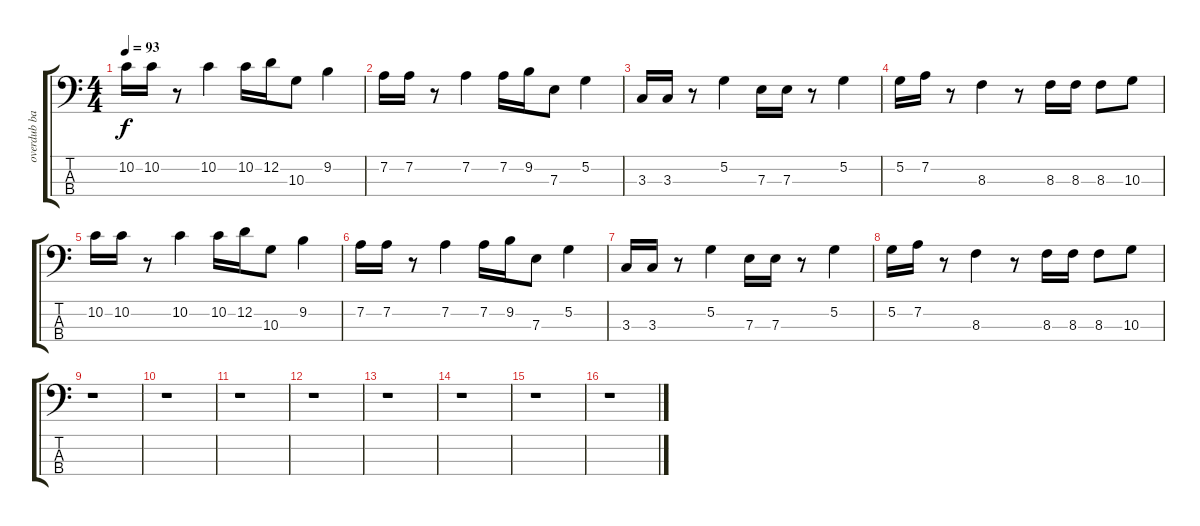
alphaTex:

\track ("overdub bass" "overdub ba") {instrument acousticbass}
\staff {score tabs}
\tuning (G2 D2 A1 E1) {hide}
\ts (4 4)
\tempo 93
\clef f4
\ks c
10.2.16{dy f} 10.2.16 r.8 10.2.4 10.2.16 12.2.16 10.3.8 9.2.4 |
7.2.16 7.2.16 r.8 7.2.4 7.2.16 9.2.16 7.3.8 5.2.4 |
3.3.16 3.3.16 r.8 5.2.4 7.3.16 7.3.16 r.8 5.2.4 |
5.2.16 7.2.16 r.8 8.3.4 r.8 8.3.16 8.3.16 8.3.8 10.3.8 |
10.2.16 10.2.16 r.8 10.2.4 10.2.16 12.2.16 10.3.8 9.2.4 |
7.2.16 7.2.16 r.8 7.2.4 7.2.16 9.2.16 7.3.8 5.2.4 |
3.3.16 3.3.16 r.8 5.2.4 7.3.16 7.3.16 r.8 5.2.4 |
5.2.16 7.2.16 r.8 8.3.4 r.8 8.3.16 8.3.16 8.3.8 10.3.8 |
r.1 |
r.1 |
r.1 |
r.1 |
r.1 |
r.1 |
r.1 |
r.1
